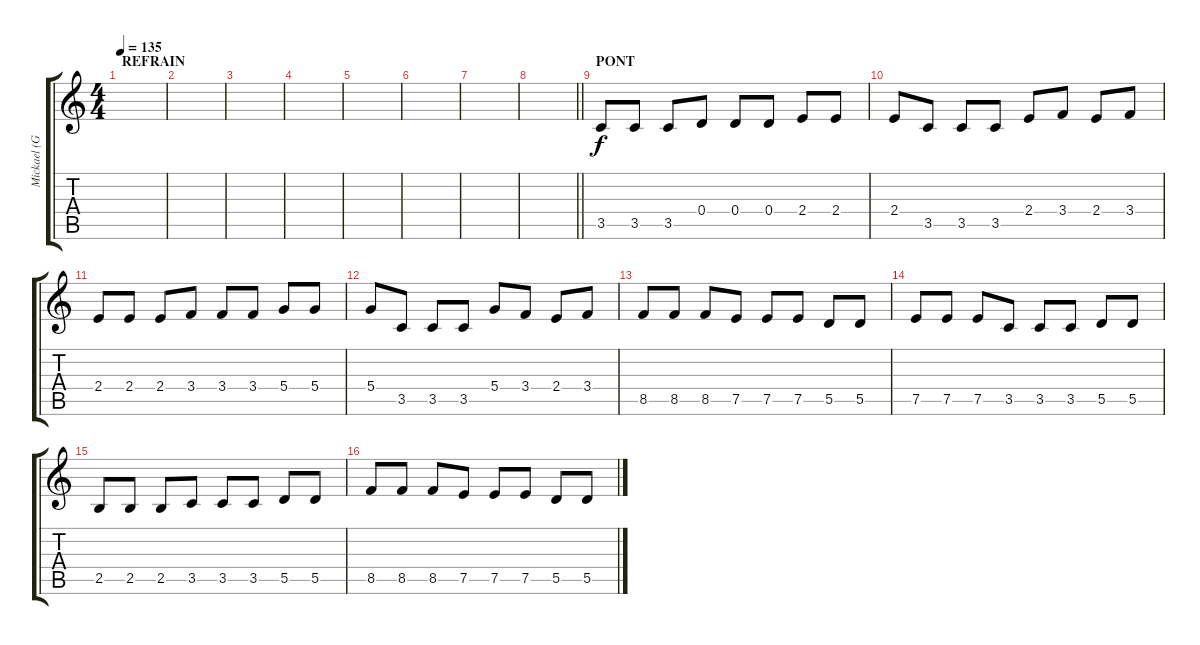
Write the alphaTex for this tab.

\track ("Mickael (Guitare_01)" "Mickael (G") {instrument overdrivenguitar}
\staff {score tabs}
\tuning (E4 B3 G3 D3 A2 E2) {hide}
\ts (4 4)
\section ("" "REFRAIN")
\tempo 135
\clef g2
\ks c
|
|
|
|
|
|
|
\barLineRight lightlight
|
\section ("" "PONT")
3.5.8 3.5.8 3.5.8 0.4.8 0.4.8 0.4.8 2.4.8 2.4.8 |
2.4.8 3.5.8 3.5.8 3.5.8 2.4.8 3.4.8 2.4.8 3.4.8 |
2.4.8 2.4.8 2.4.8 3.4.8 3.4.8 3.4.8 5.4.8 5.4.8 |
5.4.8 3.5.8 3.5.8 3.5.8 5.4.8 3.4.8 2.4.8 3.4.8 |
8.5.8 8.5.8 8.5.8 7.5.8 7.5.8 7.5.8 5.5.8 5.5.8 |
7.5.8 7.5.8 7.5.8 3.5.8 3.5.8 3.5.8 5.5.8 5.5.8 |
2.5.8 2.5.8 2.5.8 3.5.8 3.5.8 3.5.8 5.5.8 5.5.8 |
8.5.8 8.5.8 8.5.8 7.5.8 7.5.8 7.5.8 5.5.8 5.5.8
